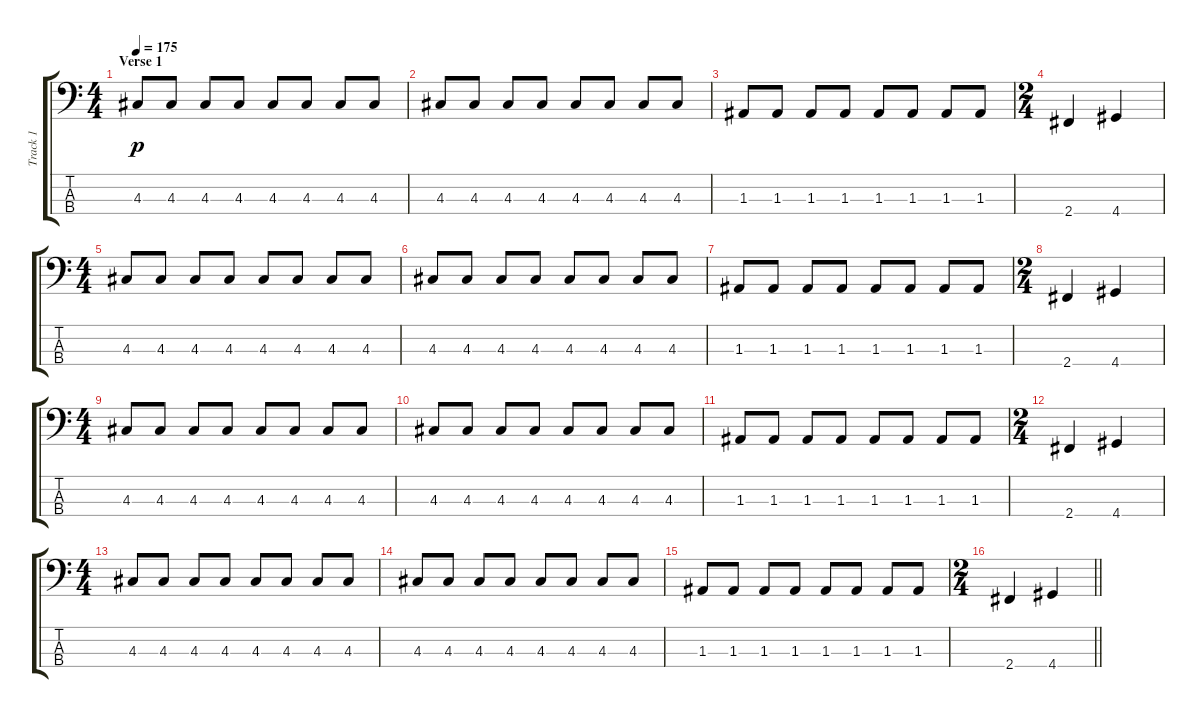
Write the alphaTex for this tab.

\track ("Track 1" "Track 1") {instrument electricbasspick}
\staff {score tabs}
\tuning (G2 D2 A1 E1) {hide}
\ts (4 4)
\section ("" "Verse 1")
\tempo 175
\clef f4
\ks c
4.3.8{dy p} 4.3.8 4.3.8 4.3.8 4.3.8 4.3.8 4.3.8 4.3.8 |
4.3.8 4.3.8 4.3.8 4.3.8 4.3.8 4.3.8 4.3.8 4.3.8 |
1.3.8 1.3.8 1.3.8 1.3.8 1.3.8 1.3.8 1.3.8 1.3.8 |
\ts (2 4)
2.4.4 4.4.4 |
\ts (4 4)
4.3.8 4.3.8 4.3.8 4.3.8 4.3.8 4.3.8 4.3.8 4.3.8 |
4.3.8 4.3.8 4.3.8 4.3.8 4.3.8 4.3.8 4.3.8 4.3.8 |
1.3.8 1.3.8 1.3.8 1.3.8 1.3.8 1.3.8 1.3.8 1.3.8 |
\ts (2 4)
2.4.4 4.4.4 |
\ts (4 4)
4.3.8 4.3.8 4.3.8 4.3.8 4.3.8 4.3.8 4.3.8 4.3.8 |
4.3.8 4.3.8 4.3.8 4.3.8 4.3.8 4.3.8 4.3.8 4.3.8 |
1.3.8 1.3.8 1.3.8 1.3.8 1.3.8 1.3.8 1.3.8 1.3.8 |
\ts (2 4)
2.4.4 4.4.4 |
\ts (4 4)
4.3.8 4.3.8 4.3.8 4.3.8 4.3.8 4.3.8 4.3.8 4.3.8 |
4.3.8 4.3.8 4.3.8 4.3.8 4.3.8 4.3.8 4.3.8 4.3.8 |
1.3.8 1.3.8 1.3.8 1.3.8 1.3.8 1.3.8 1.3.8 1.3.8 |
\ts (2 4)
\barLineRight lightlight
2.4.4 4.4.4
